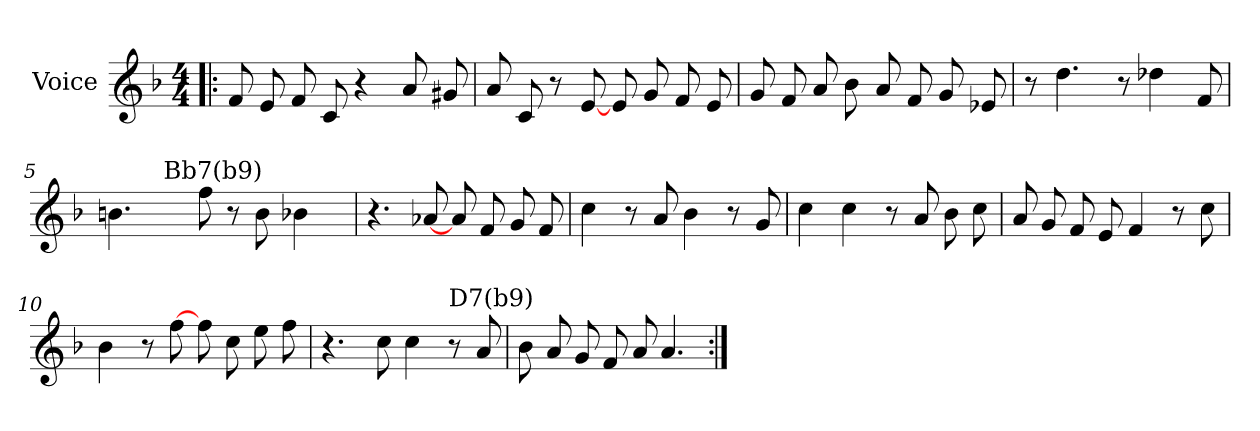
**kern
*part1
*staff1
*I"Voice
*I'Voice
*clefG2
*k[b-]
*F:
*M4/4
*MM150
=1!|:
8fL
8e
8f
8c
4r
8aL
8g#
=2
8aL
8c
8r
[8e
8eL
8g
8f
8e
=3
8gL
8f
8a
8b-
8aL
8f
8g
8e-
=4
8r
4.dd
8r
4dd-
8f
=5
*^
4.b	8ryy
.	16ryy
.	128ryy
.	512.ryy
!	!LO:TX:a:t=Bb7(b9)
.	2ryy
8ff	.
8r	.
8b	.
.	4ryy
4b-	.
.	32ryy
.	64ryy
.	256ryy
.	1024ryy
*v	*v
=6
4.r
[8a-
8a-L
8f
8g
8f
=7
4cc
8r
8a
4b-
8r
8g
=8
4cc
4cc
8r
8a
8b-L
8cc
=9
8aL
8g
8f
8e
4f
8r
8cc
=10
4b-
8r
[8ff
8ffL
8cc
8ee
8ff
=11
4.r
8cc
4cc
!LO:TX:a:t=D7(b9)
8r
8a
=12
8b-L
8a
8g
8f
8aL
4.a
=:|!
*-
